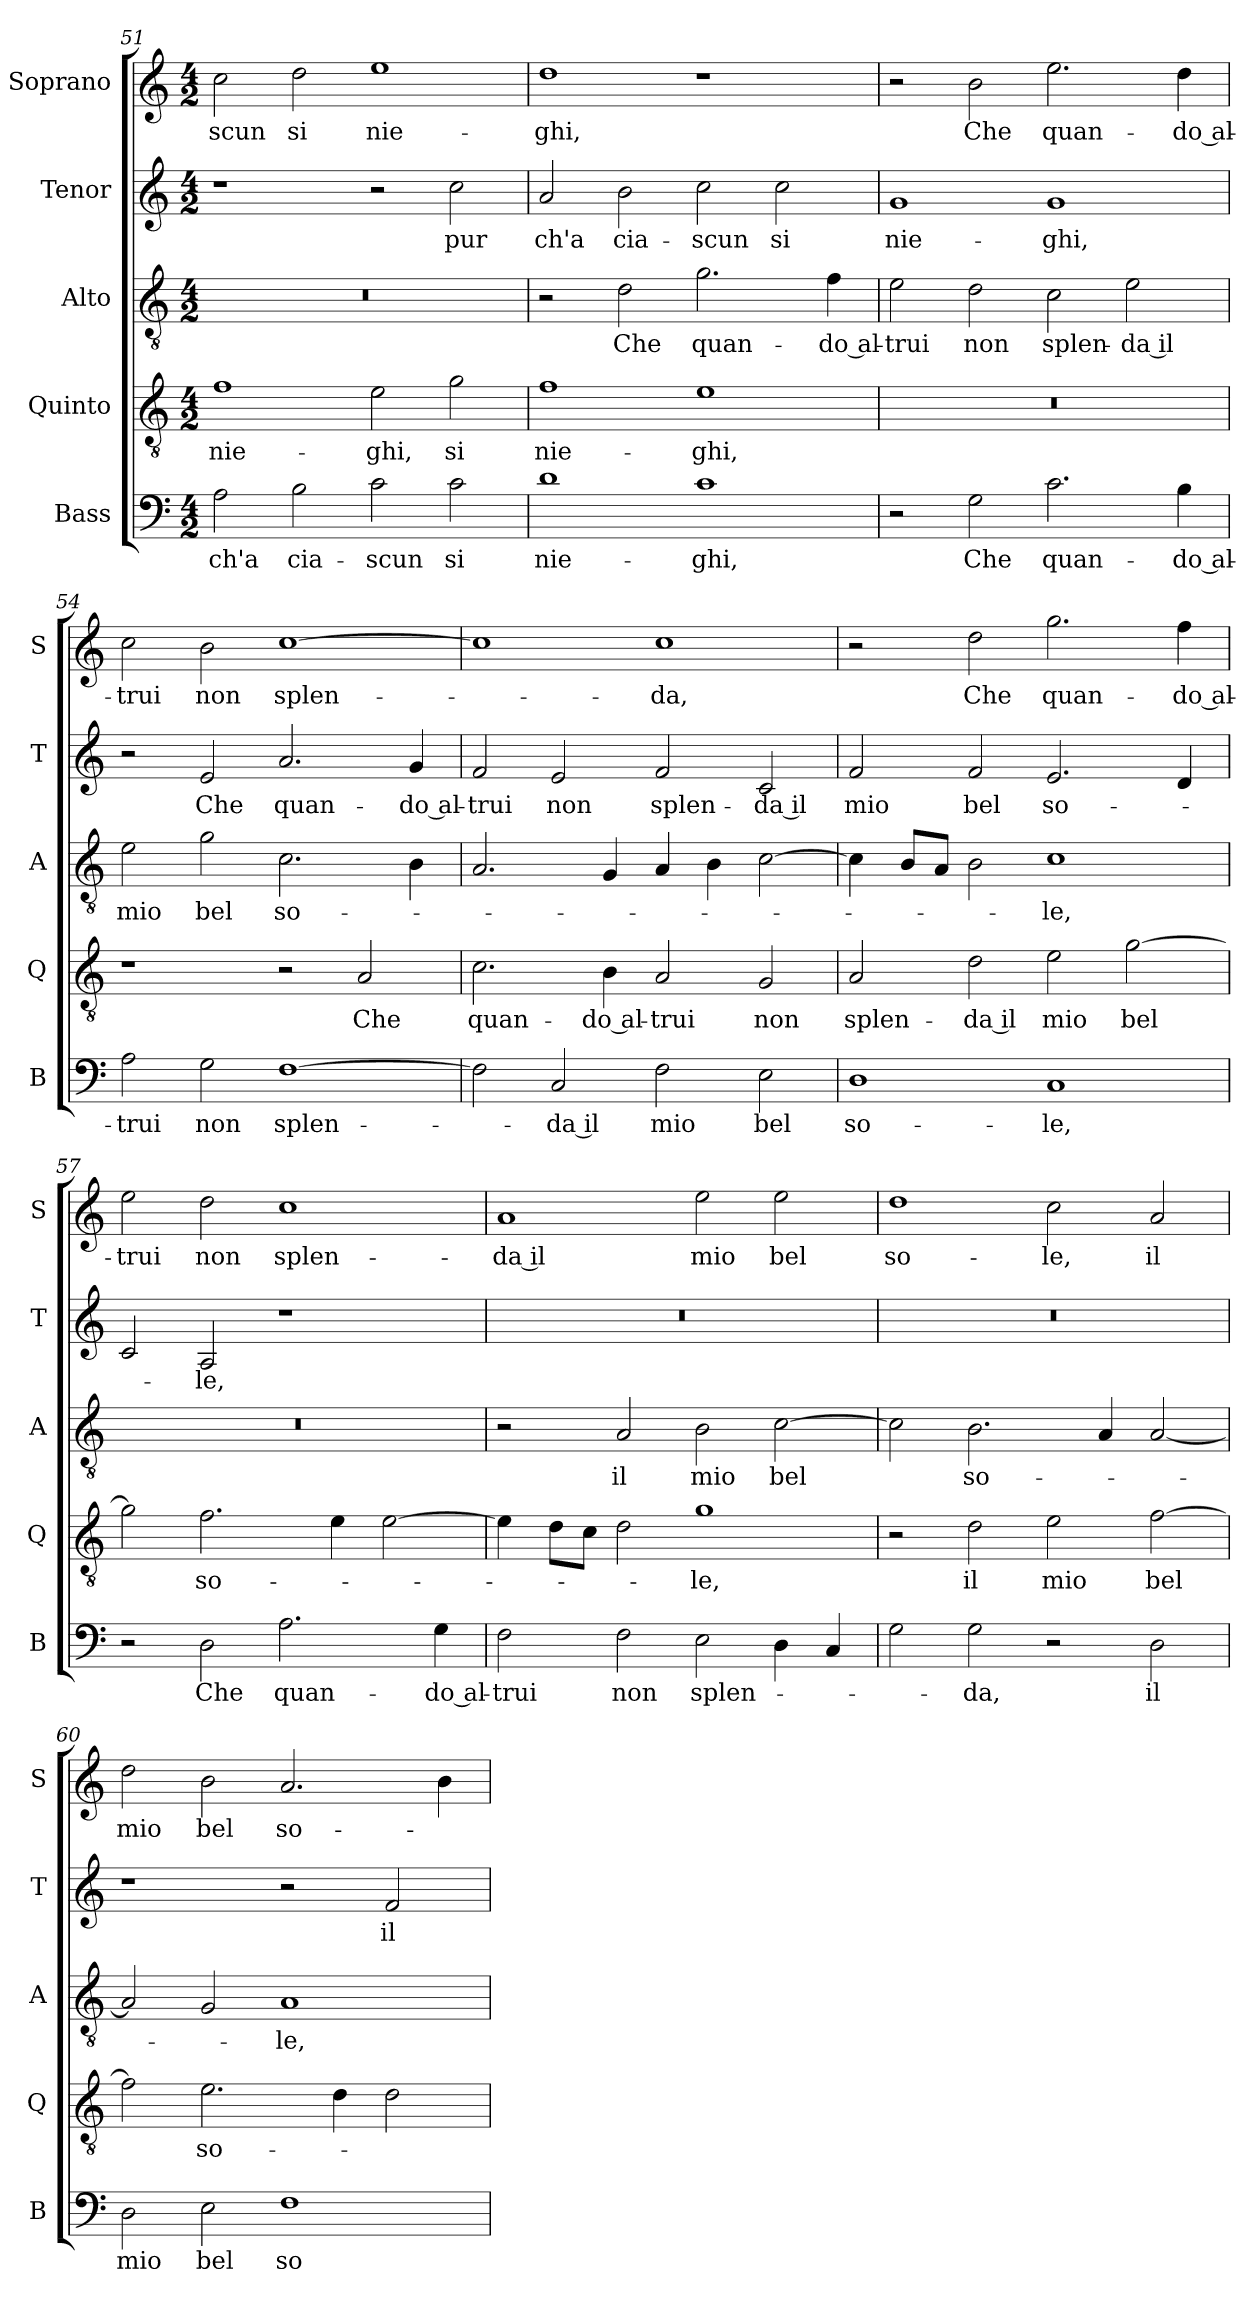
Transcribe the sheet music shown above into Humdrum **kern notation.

**kern	**text	**kern	**text	**kern	**text	**kern	**text	**kern	**text
*part5	*part5	*part4	*part4	*part3	*part3	*part2	*part2	*part1	*part1
*staff5	*staff5	*staff4	*staff4	*staff3	*staff3	*staff2	*staff2	*staff1	*staff1
*I"Bass	*	*I"Quinto	*	*I"Alto	*	*I"Tenor	*	*I"Soprano	*
*I'B	*	*I'Q	*	*I'A	*	*I'T	*	*I'S	*
!!LO:LB:g=z
*clefF4	*	*clefGv2	*	*clefGv2	*	*clefG2	*	*clefG2	*
*k[]	*	*k[]	*	*k[]	*	*k[]	*	*k[]	*
*C:	*	*C:	*	*C:	*	*C:	*	*C:	*
*M4/2	*	*M4/2	*	*M4/2	*	*M4/2	*	*M4/2	*
=51	=51	=51	=51	=51	=51	=51	=51	=51	=51
!	!LO:LY:b	!	!LO:LY:b	!	!	!	!	!	!LO:LY:b
2A\	ch'a	1f	nie-	0r	.	1r	.	2cc\	-scun
!	!LO:LY:b	!	!	!	!	!	!	!	!LO:LY:b
2B\	cia-	.	.	.	.	.	.	2dd\	si
!	!LO:LY:b	!	!LO:LY:b	!	!	!	!	!	!LO:LY:b
2c\	-scun	2e\	-ghi,	.	.	2r	.	1ee	nie-
!	!LO:LY:b	!	!LO:LY:b	!	!	!	!LO:LY:b	!	!
2c\	si	2g\	si	.	.	2cc\	pur	.	.
=52	=52	=52	=52	=52	=52	=52	=52	=52	=52
!	!LO:LY:b	!	!LO:LY:b	!	!	!	!LO:LY:b	!	!LO:LY:b
1d	nie-	1f	nie-	2r	.	2a/	ch'a	1dd	-ghi,
!	!	!	!	!	!LO:LY:b	!	!LO:LY:b	!	!
.	.	.	.	2d\	Che	2b\	cia-	.	.
!	!LO:LY:b	!	!LO:LY:b	!	!LO:LY:b	!	!LO:LY:b	!	!
1c	-ghi,	1e	-ghi,	2.g\	quan-	2cc\	-scun	1r	.
!	!	!	!	!	!	!	!LO:LY:b	!	!
.	.	.	.	.	.	2cc\	si	.	.
!	!	!	!	!	!LO:LY:b	!	!	!	!
.	.	.	.	4f\	-do al-	.	.	.	.
=53	=53	=53	=53	=53	=53	=53	=53	=53	=53
!	!	!	!	!	!LO:LY:b	!	!LO:LY:b	!	!
2r	.	0r	.	2e\	-trui	1g	nie-	2r	.
!	!LO:LY:b	!	!	!	!LO:LY:b	!	!	!	!LO:LY:b
2G\	Che	.	.	2d\	non	.	.	2b\	Che
!	!LO:LY:b	!	!	!	!LO:LY:b	!	!LO:LY:b	!	!LO:LY:b
2.c\	quan-	.	.	2c\	splen-	1g	-ghi,	2.ee\	quan-
!	!	!	!	!	!LO:LY:b	!	!	!	!
.	.	.	.	2e\	-da il	.	.	.	.
!	!LO:LY:b	!	!	!	!	!	!	!	!LO:LY:b
4B\	-do al-	.	.	.	.	.	.	4dd\	-do al-
=54	=54	=54	=54	=54	=54	=54	=54	=54	=54
!	!LO:LY:b	!	!	!	!LO:LY:b	!	!	!	!LO:LY:b
2A\	-trui	1r	.	2e\	mio	2r	.	2cc\	-trui
!	!LO:LY:b	!	!	!	!LO:LY:b	!	!LO:LY:b	!	!LO:LY:b
2G\	non	.	.	2g\	bel	2e/	Che	2b\	non
!	!LO:LY:b	!	!	!	!LO:LY:b	!	!LO:LY:b	!	!LO:LY:b
[1F	splen-	2r	.	2.c\	so-	2.a/	quan-	[1cc	splen-
!	!	!	!LO:LY:b	!	!	!	!	!	!
.	.	2A/	Che	.	.	.	.	.	.
!	!	!	!	!	!	!	!LO:LY:b	!	!
.	.	.	.	4B\	.	4g/	-do al-	.	.
!!LO:LB:g=z
=55	=55	=55	=55	=55	=55	=55	=55	=55	=55
!	!	!	!LO:LY:b	!	!	!	!LO:LY:b	!	!
2F\]	.	2.c\	quan-	2.A/	.	2f/	-trui	1cc]	.
!	!LO:LY:b	!	!	!	!	!	!LO:LY:b	!	!
2C/	-da il	.	.	.	.	2e/	non	.	.
!	!	!	!LO:LY:b	!	!	!	!	!	!
.	.	4B\	-do al-	4G/	.	.	.	.	.
!	!LO:LY:b	!	!LO:LY:b	!	!	!	!LO:LY:b	!	!LO:LY:b
2F\	mio	2A/	-trui	4A/	.	2f/	splen-	1cc	-da,
.	.	.	.	4B\	.	.	.	.	.
!	!LO:LY:b	!	!LO:LY:b	!	!	!	!LO:LY:b	!	!
2E\	bel	2G/	non	[2c\	.	2c/	-da il	.	.
=56	=56	=56	=56	=56	=56	=56	=56	=56	=56
!	!LO:LY:b	!	!LO:LY:b	!	!	!	!LO:LY:b	!	!
1D	so-	2A/	splen-	4c\]	.	2f/	mio	2r	.
.	.	.	.	8B/L	.	.	.	.	.
.	.	.	.	8A/J	.	.	.	.	.
!	!	!	!LO:LY:b	!	!	!	!LO:LY:b	!	!LO:LY:b
.	.	2d\	-da il	2B\	.	2f/	bel	2dd\	Che
!	!LO:LY:b	!	!LO:LY:b	!	!LO:LY:b	!	!LO:LY:b	!	!LO:LY:b
1C	-le,	2e\	mio	1c	-le,	2.e/	so-	2.gg\	quan-
!	!	!	!LO:LY:b	!	!	!	!	!	!
.	.	[2g\	bel	.	.	.	.	.	.
!	!	!	!	!	!	!	!	!	!LO:LY:b
.	.	.	.	.	.	4d/	.	4ff\	-do al-
=57	=57	=57	=57	=57	=57	=57	=57	=57	=57
!	!	!	!	!	!	!	!	!	!LO:LY:b
2r	.	2g\]	.	0r	.	2c/	.	2ee\	-trui
!	!LO:LY:b	!	!LO:LY:b	!	!	!	!LO:LY:b	!	!LO:LY:b
2D\	Che	2.f\	so-	.	.	2A/	-le,	2dd\	non
!	!LO:LY:b	!	!	!	!	!	!	!	!LO:LY:b
2.A\	quan-	.	.	.	.	1r	.	1cc	splen-
.	.	4e\	.	.	.	.	.	.	.
.	.	[2e\	.	.	.	.	.	.	.
!	!LO:LY:b	!	!	!	!	!	!	!	!
4G\	-do al-	.	.	.	.	.	.	.	.
=58	=58	=58	=58	=58	=58	=58	=58	=58	=58
!	!LO:LY:b	!	!	!	!	!	!	!	!LO:LY:b
2F\	-trui	4e\]	.	2r	.	0r	.	1a	-da il
.	.	8d\L	.	.	.	.	.	.	.
.	.	8c\J	.	.	.	.	.	.	.
!	!LO:LY:b	!	!	!	!LO:LY:b	!	!	!	!
2F\	non	2d\	.	2A/	il	.	.	.	.
!	!LO:LY:b	!	!LO:LY:b	!	!LO:LY:b	!	!	!	!LO:LY:b
2E\	splen-	1g	-le,	2B\	mio	.	.	2ee\	mio
!	!	!	!	!	!LO:LY:b	!	!	!	!LO:LY:b
4D\	.	.	.	[2c\	bel	.	.	2ee\	bel
4C/	.	.	.	.	.	.	.	.	.
!!LO:PB:g=z
=59	=59	=59	=59	=59	=59	=59	=59	=59	=59
!	!	!	!	!	!	!	!	!	!LO:LY:b
2G\	.	2r	.	2c\]	.	0r	.	1dd	so-
!	!LO:LY:b	!	!LO:LY:b	!	!LO:LY:b	!	!	!	!
2G\	-da,	2d\	il	2.B\	so-	.	.	.	.
!	!	!	!LO:LY:b	!	!	!	!	!	!LO:LY:b
2r	.	2e\	mio	.	.	.	.	2cc\	-le,
.	.	.	.	4A/	.	.	.	.	.
!	!LO:LY:b	!	!LO:LY:b	!	!	!	!	!	!LO:LY:b
2D\	il	[2f\	bel	[2A/	.	.	.	2a/	il
=60	=60	=60	=60	=60	=60	=60	=60	=60	=60
!	!LO:LY:b	!	!	!	!	!	!	!	!LO:LY:b
2D\	mio	2f\]	.	2A/]	.	1r	.	2dd\	mio
!	!LO:LY:b	!	!LO:LY:b	!	!	!	!	!	!LO:LY:b
2E\	bel	2.e\	so-	2G/	.	.	.	2b\	bel
!	!LO:LY:b	!	!	!	!LO:LY:b	!	!	!	!LO:LY:b
1F	so-	.	.	1A	-le,	2r	.	2.a/	so-
.	.	4d\	.	.	.	.	.	.	.
!	!	!	!	!	!	!	!LO:LY:b	!	!
.	.	2d\	.	.	.	2f/	il	.	.
.	.	.	.	.	.	.	.	4b\	.
=	=	=	=	=	=	=	=	=	=
*-	*-	*-	*-	*-	*-	*-	*-	*-	*-
